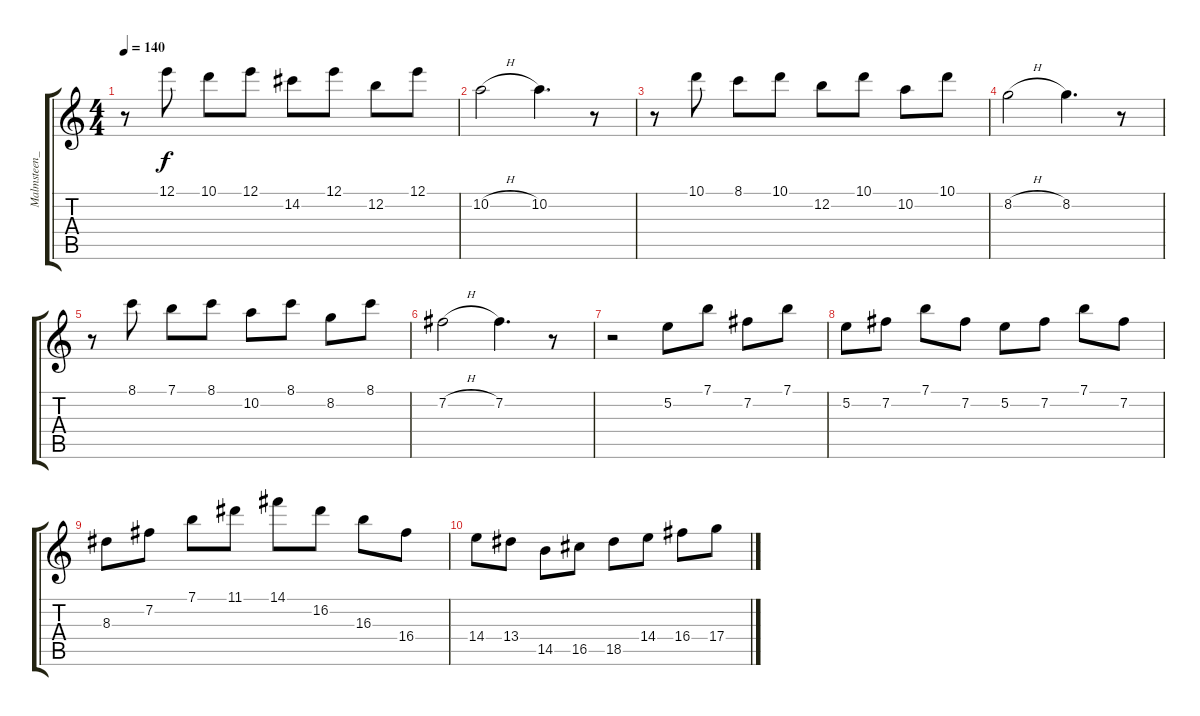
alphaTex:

\track ("Malmsteen_1" "Malmsteen_") {instrument acousticguitarnylon}
\staff {score tabs}
\tuning (E4 B3 G3 D3 A2 E2) {hide}
\ts (4 4)
\tempo 140
\clef g2
\ks c
r.8{dy f} 12.1.8 10.1.8 12.1.8 14.2.8 12.1.8 12.2.8 12.1.8 |
10.2{h}.2 10.2.4{d} r.8 |
r.8 10.1.8 8.1.8 10.1.8 12.2.8 10.1.8 10.2.8 10.1.8 |
8.2{h}.2 8.2.4{d} r.8 |
r.8 8.1.8 7.1.8 8.1.8 10.2.8 8.1.8 8.2.8 8.1.8 |
7.2{h}.2 7.2.4{d} r.8 |
r.2 5.2.8 7.1.8 7.2.8 7.1.8 |
5.2.8 7.2.8 7.1.8 7.2.8 5.2.8 7.2.8 7.1.8 7.2.8 |
8.3.8 7.2.8 7.1.8 11.1.8 14.1.8 16.2.8 16.3.8 16.4.8 |
14.4.8 13.4.8 14.5.8 16.5.8 18.5.8 14.4.8 16.4.8 17.4.8
